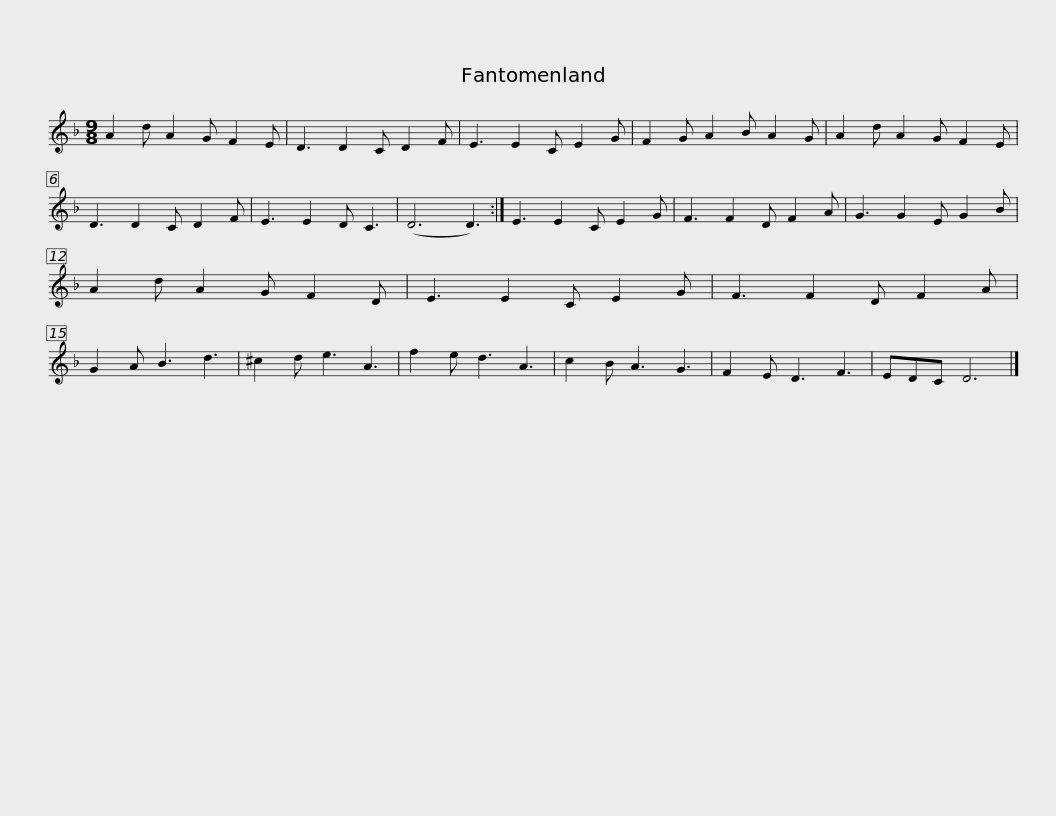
X:1
L:1/8
M:9/8
I:linebreak $
K:Dmin
V:1 treble
V:1
 A2 d A2 G F2 E | D3 D2 C D2 F | E3 E2 C E2 G | F2 G A2 B A2 G | A2 d A2 G F2 E | %5
 D3 D2 C D2 F |$ E3 E2 D C3 | (D6 D3) :| E3 E2 C E2 G | F3 F2 D F2 A | %10
 G3 G2 E G2 B | A2 d A2 G F2 D | E3 E2 C E2 G |$ F3 F2 D F2 A | G2 A B3 d3 | %15
 ^c2 d e3 A3 | f2 e d3 A3 | c2 B A3 G3 | F2 E D3 F3 | EDC D6 |] %20
